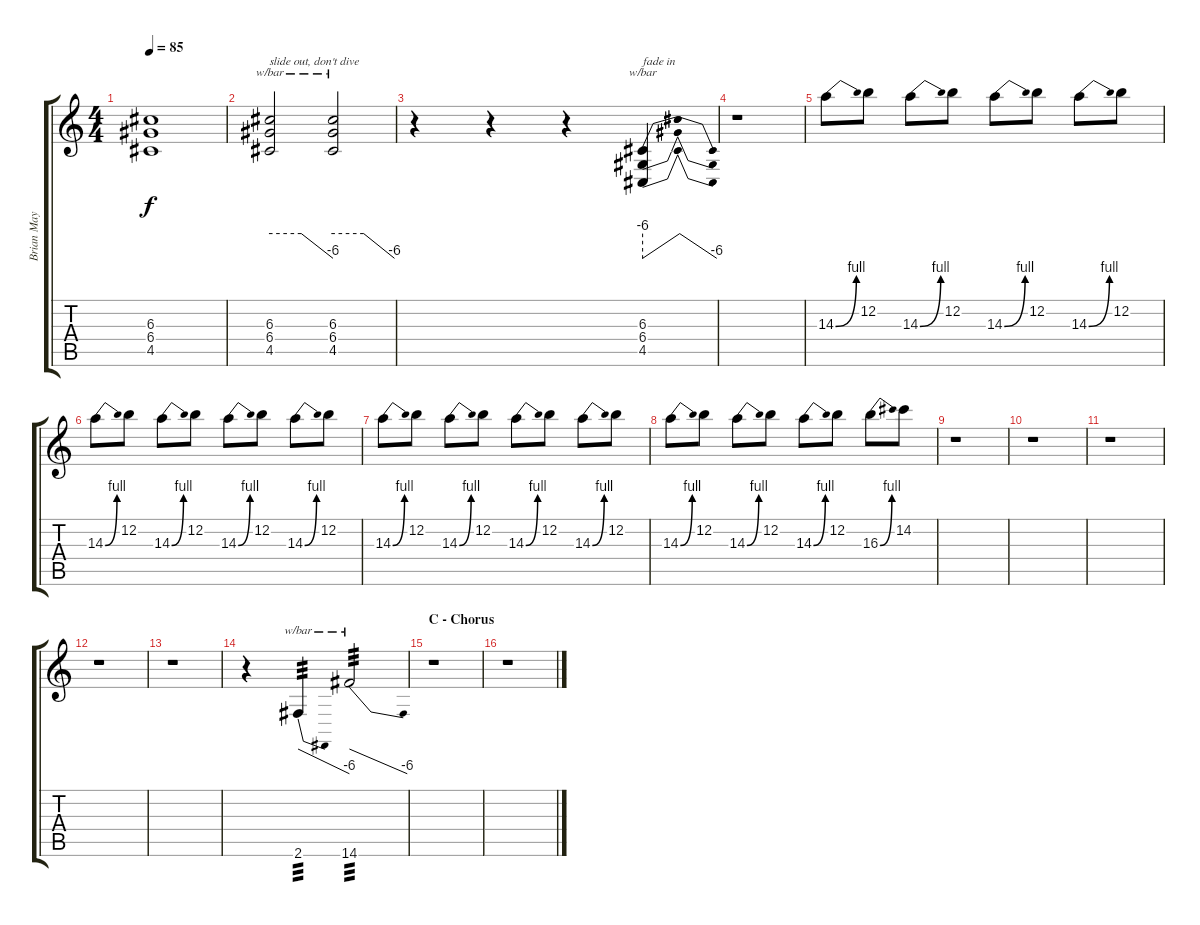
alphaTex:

\track ("Brian May - Lead guitar" "Brian May ") {instrument overdrivenguitar}
\staff {score tabs}
\tuning (E4 B3 G3 D3 A2 E2) {hide}
\ts (4 4)
\tempo 85
\clef g2
\ks c
(6.3{t} 6.4{t} 4.5{t}).1{dy f} |
(6.3 6.4 4.5).2{tbe (custom default 0 0 30 0 60 -24) txt "slide out, don't dive"} (6.3 6.4 4.5).2{tbe (custom default 0 0 30 0 60 -24)} |
r.4 r.4 r.4 (6.3 6.4 4.5).4{tbe (dip default 0 -24 5 0 30 0 60 -24) txt "fade in"} |
r.1 |
14.3{be (bend 0 0 60 4)}.8 12.2.8 14.3{be (bend 0 0 60 4)}.8 12.2.8 14.3{be (bend 0 0 60 4)}.8 12.2.8 14.3{be (bend 0 0 60 4)}.8 12.2.8 |
14.3{be (bend 0 0 60 4)}.8 12.2.8 14.3{be (bend 0 0 60 4)}.8 12.2.8 14.3{be (bend 0 0 60 4)}.8 12.2.8 14.3{be (bend 0 0 60 4)}.8 12.2.8 |
14.3{be (bend 0 0 60 4)}.8 12.2.8 14.3{be (bend 0 0 60 4)}.8 12.2.8 14.3{be (bend 0 0 60 4)}.8 12.2.8 14.3{be (bend 0 0 60 4)}.8 12.2.8 |
14.3{be (bend 0 0 60 4)}.8 12.2.8 14.3{be (bend 0 0 60 4)}.8 12.2.8 14.3{be (bend 0 0 60 4)}.8 12.2.8 16.3{be (bend 0 0 60 4)}.8 14.2.8 |
r.1 |
r.1 |
r.1 |
r.1 |
r.1 |
r.4 2.6.4{tbe (dive default 0 0 60 -24) tp 3} 14.6.2{tbe (dive default 0 0 60 -24) tp 3} |
\section ("" "C - Chorus")
r.1 |
r.1
